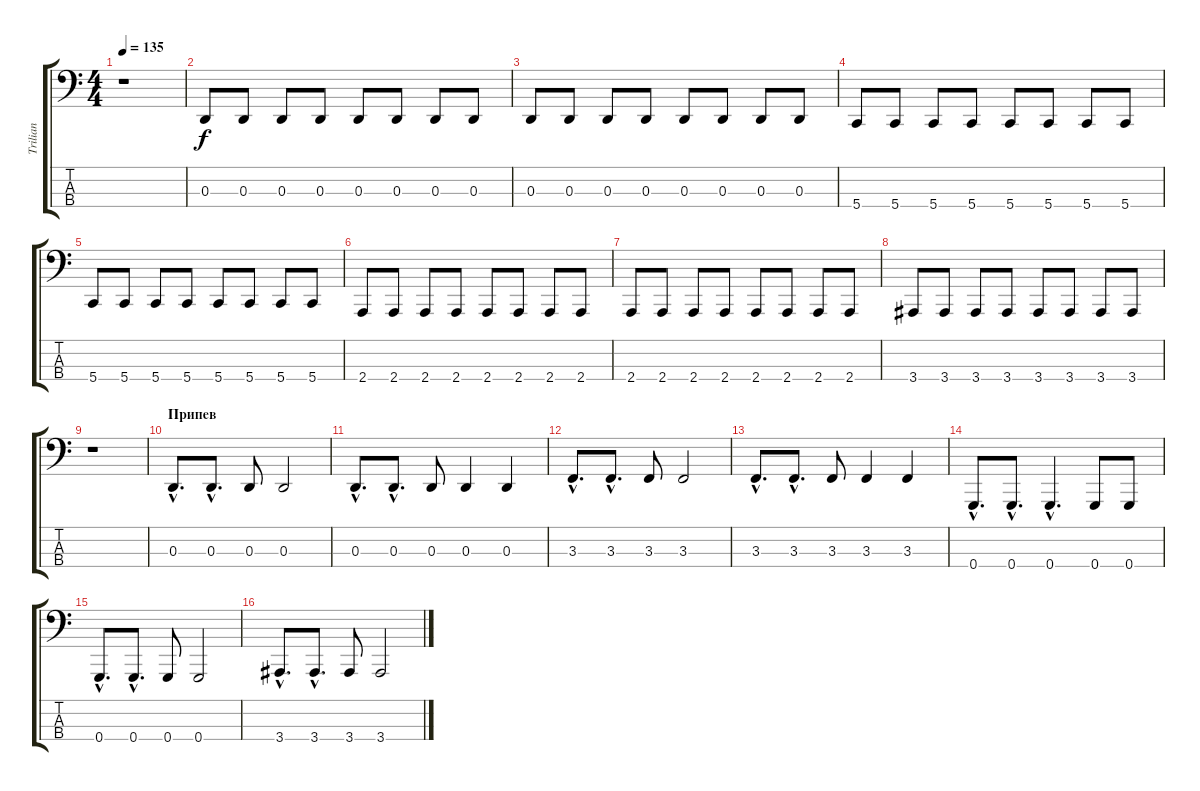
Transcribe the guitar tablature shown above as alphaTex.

\track ("Trilian" "Trilian") {instrument electricbasspick}
\staff {score tabs}
\tuning (C2 G1 D1 G0) {hide}
\ts (4 4)
\tempo 135
\clef f4
\ks c
r.1{dy f} |
0.3.8 0.3.8 0.3.8 0.3.8 0.3.8 0.3.8 0.3.8 0.3.8 |
0.3.8 0.3.8 0.3.8 0.3.8 0.3.8 0.3.8 0.3.8 0.3.8 |
5.4.8 5.4.8 5.4.8 5.4.8 5.4.8 5.4.8 5.4.8 5.4.8 |
5.4.8 5.4.8 5.4.8 5.4.8 5.4.8 5.4.8 5.4.8 5.4.8 |
2.4.8 2.4.8 2.4.8 2.4.8 2.4.8 2.4.8 2.4.8 2.4.8 |
2.4.8 2.4.8 2.4.8 2.4.8 2.4.8 2.4.8 2.4.8 2.4.8 |
3.4.8 3.4.8 3.4.8 3.4.8 3.4.8 3.4.8 3.4.8 3.4.8 |
r.1 |
\section ("" "Припев")
0.3{hac}.8{d} 0.3{hac}.8{d} 0.3.8 0.3.2 |
0.3{hac}.8{d} 0.3{hac}.8{d} 0.3.8 0.3.4 0.3.4 |
3.3{hac}.8{d} 3.3{hac}.8{d} 3.3.8 3.3.2 |
3.3{hac}.8{d} 3.3{hac}.8{d} 3.3.8 3.3.4 3.3.4 |
0.4{hac}.8{d} 0.4{hac}.8{d} 0.4{hac}.4{d} 0.4.8 0.4.8 |
0.4{hac}.8{d} 0.4{hac}.8{d} 0.4.8 0.4.2 |
3.4{hac}.8{d} 3.4{hac}.8{d} 3.4.8 3.4.2
